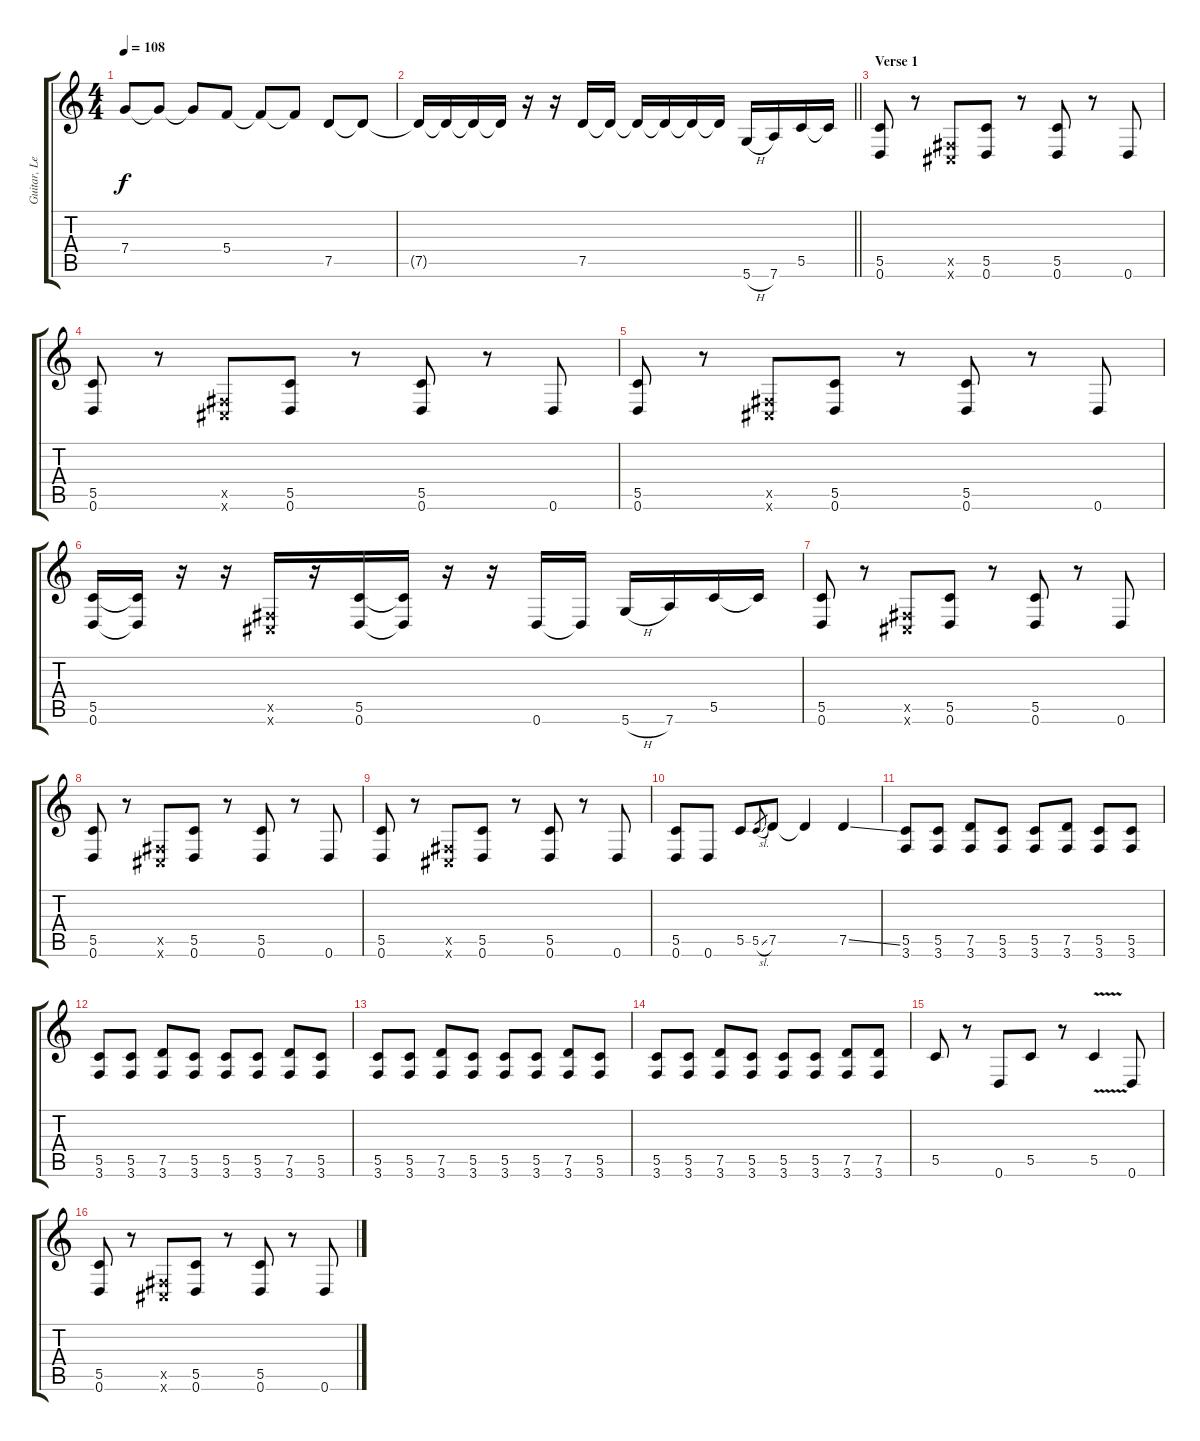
\track ("Guitar, Lead" "Guitar, Le") {instrument overdrivenguitar}
\staff {score tabs}
\tuning (D4 A3 F3 C3 G2 D2) {hide}
\ts (4 4)
\tempo 108
\clef g2
\ks c
7.4.8{dy f} 7.4{t}.8 7.4{t}.8 5.4.8 5.4{t}.8 5.4{t}.8 7.5.8 7.5{t}.8 |
\barLineRight lightlight
7.5{t}.16 7.5{t}.16 7.5{t}.16 7.5{t}.16 r.16 r.16 7.5.16 7.5{t}.16 7.5{t}.16 7.5{t}.16 7.5{t}.16 7.5{t}.16 5.6{h}.16 7.6.16 5.5.16 5.5{t}.16 |
\section ("" "Verse 1")
(5.5 0.6).8 r.8 (-1.5{x} -1.6{x}).8 (5.5 0.6).8 r.8 (5.5 0.6).8 r.8 0.6.8 |
(5.5 0.6).8 r.8 (-1.5{x} -1.6{x}).8 (5.5 0.6).8 r.8 (5.5 0.6).8 r.8 0.6.8 |
(5.5 0.6).8 r.8 (-1.5{x} -1.6{x}).8 (5.5 0.6).8 r.8 (5.5 0.6).8 r.8 0.6.8 |
(5.5 0.6).16 (5.5{t} 0.6{t}).16 r.16 r.16 (-1.5{x} -1.6{x}).16 r.16 (5.5 0.6).16 (5.5{t} 0.6{t}).16 r.16 r.16 0.6.16 0.6{t}.16 5.6{h}.16 7.6.16 5.5.16 5.5{t}.16 |
(5.5 0.6).8 r.8 (-1.5{x} -1.6{x}).8 (5.5 0.6).8 r.8 (5.5 0.6).8 r.8 0.6.8 |
(5.5 0.6).8 r.8 (-1.5{x} -1.6{x}).8 (5.5 0.6).8 r.8 (5.5 0.6).8 r.8 0.6.8 |
(5.5 0.6).8 r.8 (-1.5{x} -1.6{x}).8 (5.5 0.6).8 r.8 (5.5 0.6).8 r.8 0.6.8 |
(5.5 0.6).8 0.6.8 5.5.8 5.5{sl}.8{gr} 7.5.8 7.5{t}.4 7.5{ss}.4 |
(5.5 3.6).8 (5.5 3.6).8 (7.5 3.6).8 (5.5 3.6).8 (5.5 3.6).8 (7.5 3.6).8 (5.5 3.6).8 (5.5 3.6).8 |
(5.5 3.6).8 (5.5 3.6).8 (7.5 3.6).8 (5.5 3.6).8 (5.5 3.6).8 (5.5 3.6).8 (7.5 3.6).8 (5.5 3.6).8 |
(5.5 3.6).8 (5.5 3.6).8 (7.5 3.6).8 (5.5 3.6).8 (5.5 3.6).8 (5.5 3.6).8 (7.5 3.6).8 (5.5 3.6).8 |
(5.5 3.6).8 (5.5 3.6).8 (7.5 3.6).8 (5.5 3.6).8 (5.5 3.6).8 (5.5 3.6).8 (7.5 3.6).8 (7.5 3.6).8 |
5.5.8 r.8 0.6.8 5.5.8 r.8 5.5{v}.4 0.6.8 |
(5.5 0.6).8 r.8 (-1.5{x} -1.6{x}).8 (5.5 0.6).8 r.8 (5.5 0.6).8 r.8 0.6.8
